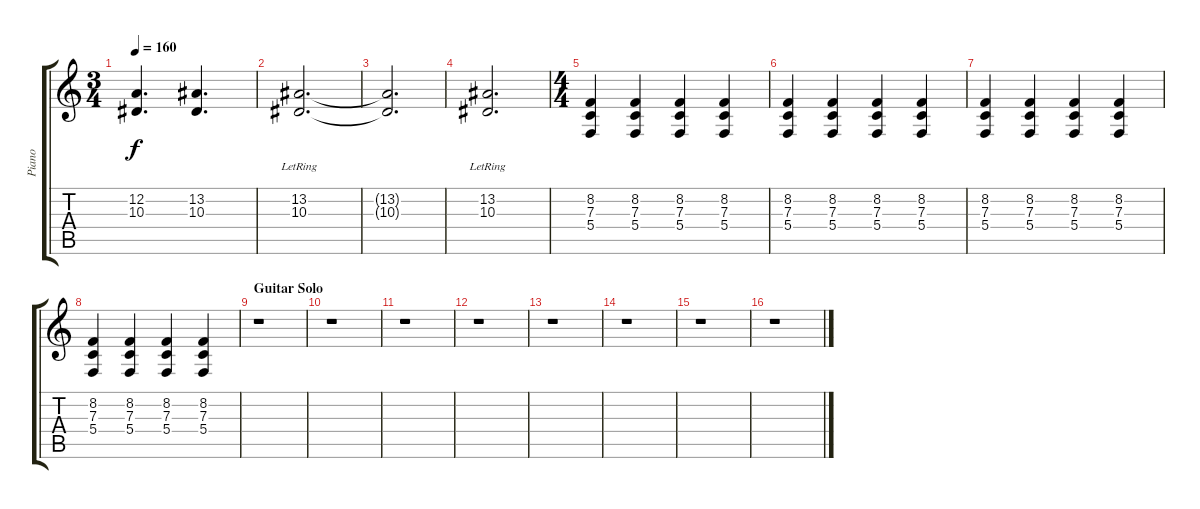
\track ("Piano" "Piano") {instrument acousticgrandpiano}
\staff {score tabs}
\tuning (D4 A3 F3 C3 G2 D2) {hide}
\ts (3 4)
\tempo 160
\clef g2
\ks c
(12.2 10.3).4{d dy f} (13.2 10.3).4{d} |
(13.2{lr} 10.3{lr}).2{d} |
(13.2{t} 10.3{t}).2{d} |
(13.2{lr} 10.3{lr}).2{d} |
\ts (4 4)
(8.2 7.3 5.4).4 (8.2 7.3 5.4).4 (8.2 7.3 5.4).4 (8.2 7.3 5.4).4 |
(8.2 7.3 5.4).4 (8.2 7.3 5.4).4 (8.2 7.3 5.4).4 (8.2 7.3 5.4).4 |
(8.2 7.3 5.4).4 (8.2 7.3 5.4).4 (8.2 7.3 5.4).4 (8.2 7.3 5.4).4 |
(8.2 7.3 5.4).4 (8.2 7.3 5.4).4 (8.2 7.3 5.4).4 (8.2 7.3 5.4).4 |
\section ("" "Guitar Solo")
r.1 |
r.1 |
r.1 |
r.1 |
r.1 |
r.1 |
r.1 |
r.1
